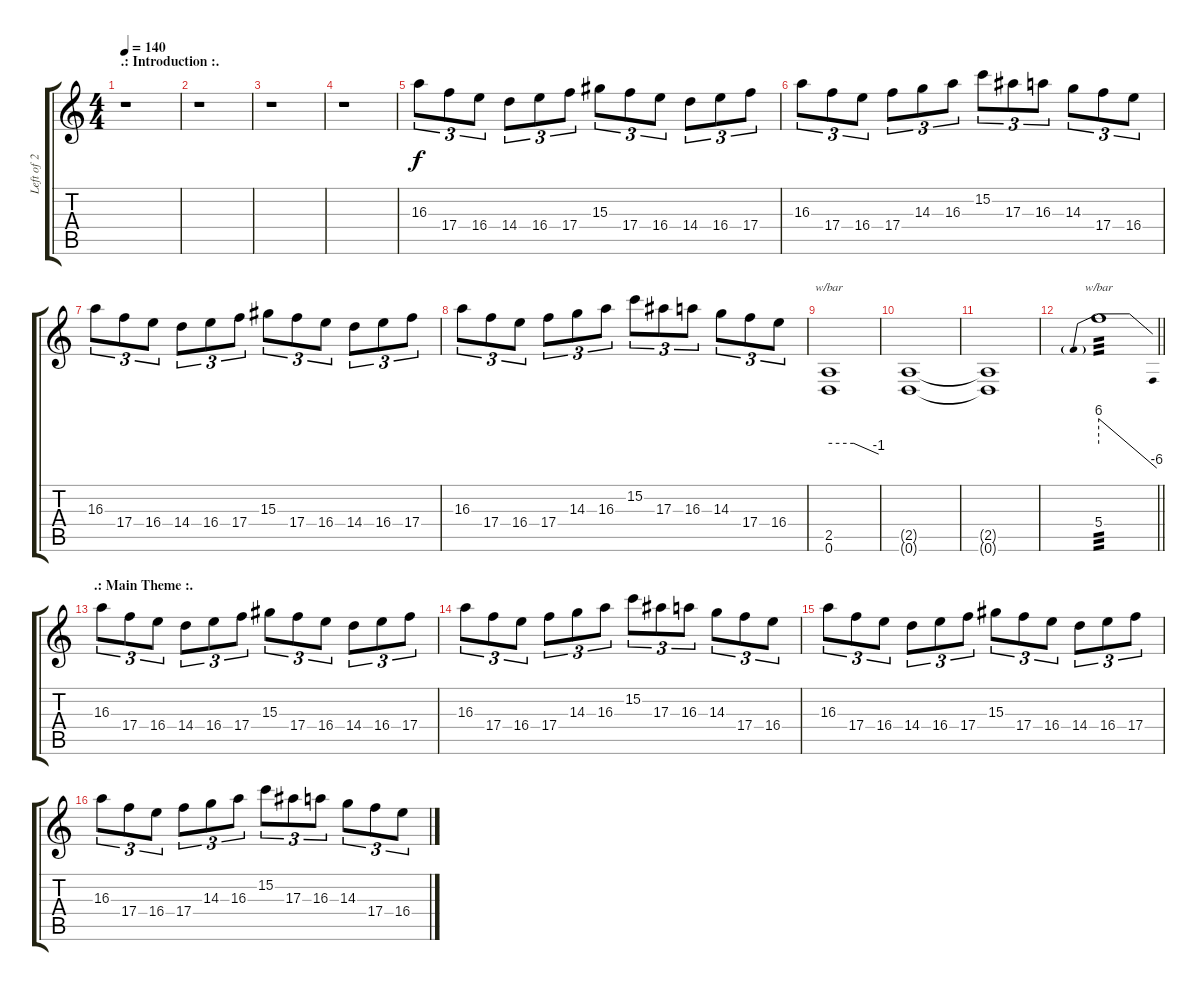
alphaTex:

\track ("Left of 2" "Left of 2") {instrument overdrivenguitar}
\staff {score tabs}
\tuning (D4 A3 F3 C3 G2 D2) {hide}
\ts (4 4)
\section ("" ".: Introduction :.")
\tempo 140
\clef g2
\ks c
r.1{dy f instrument overdrivenguitar} |
r.1 |
r.1 |
r.1 |
16.3.8{tu (3 2) balance 4} 17.4.8{tu (3 2)} 16.4.8{tu (3 2)} 14.4.8{tu (3 2)} 16.4.8{tu (3 2)} 17.4.8{tu (3 2)} 15.3.8{tu (3 2)} 17.4.8{tu (3 2)} 16.4.8{tu (3 2)} 14.4.8{tu (3 2)} 16.4.8{tu (3 2)} 17.4.8{tu (3 2)} |
16.3.8{tu (3 2)} 17.4.8{tu (3 2)} 16.4.8{tu (3 2)} 17.4.8{tu (3 2)} 14.3.8{tu (3 2)} 16.3.8{tu (3 2)} 15.2.8{tu (3 2)} 17.3.8{tu (3 2)} 16.3.8{tu (3 2)} 14.3.8{tu (3 2)} 17.4.8{tu (3 2)} 16.4.8{tu (3 2)} |
16.3.8{tu (3 2)} 17.4.8{tu (3 2)} 16.4.8{tu (3 2)} 14.4.8{tu (3 2)} 16.4.8{tu (3 2)} 17.4.8{tu (3 2)} 15.3.8{tu (3 2)} 17.4.8{tu (3 2)} 16.4.8{tu (3 2)} 14.4.8{tu (3 2)} 16.4.8{tu (3 2)} 17.4.8{tu (3 2)} |
16.3.8{tu (3 2)} 17.4.8{tu (3 2)} 16.4.8{tu (3 2)} 17.4.8{tu (3 2)} 14.3.8{tu (3 2)} 16.3.8{tu (3 2)} 15.2.8{tu (3 2)} 17.3.8{tu (3 2)} 16.3.8{tu (3 2)} 14.3.8{tu (3 2)} 17.4.8{tu (3 2)} 16.4.8{tu (3 2)} |
(2.5 0.6).1{tbe (custom default 0 0 30 0 60 -4)} |
(2.5{t} 0.6{t}).1 |
(2.5{t} 0.6{t}).1 |
\barLineRight lightlight
5.4.1{tbe (predivedive default 0 24 60 -24) tp 3} |
\section ("" ".: Main Theme :.")
16.3.8{tu (3 2)} 17.4.8{tu (3 2)} 16.4.8{tu (3 2)} 14.4.8{tu (3 2)} 16.4.8{tu (3 2)} 17.4.8{tu (3 2)} 15.3.8{tu (3 2)} 17.4.8{tu (3 2)} 16.4.8{tu (3 2)} 14.4.8{tu (3 2)} 16.4.8{tu (3 2)} 17.4.8{tu (3 2)} |
16.3.8{tu (3 2)} 17.4.8{tu (3 2)} 16.4.8{tu (3 2)} 17.4.8{tu (3 2)} 14.3.8{tu (3 2)} 16.3.8{tu (3 2)} 15.2.8{tu (3 2)} 17.3.8{tu (3 2)} 16.3.8{tu (3 2)} 14.3.8{tu (3 2)} 17.4.8{tu (3 2)} 16.4.8{tu (3 2)} |
16.3.8{tu (3 2)} 17.4.8{tu (3 2)} 16.4.8{tu (3 2)} 14.4.8{tu (3 2)} 16.4.8{tu (3 2)} 17.4.8{tu (3 2)} 15.3.8{tu (3 2)} 17.4.8{tu (3 2)} 16.4.8{tu (3 2)} 14.4.8{tu (3 2)} 16.4.8{tu (3 2)} 17.4.8{tu (3 2)} |
16.3.8{tu (3 2)} 17.4.8{tu (3 2)} 16.4.8{tu (3 2)} 17.4.8{tu (3 2)} 14.3.8{tu (3 2)} 16.3.8{tu (3 2)} 15.2.8{tu (3 2)} 17.3.8{tu (3 2)} 16.3.8{tu (3 2)} 14.3.8{tu (3 2)} 17.4.8{tu (3 2)} 16.4.8{tu (3 2)}
